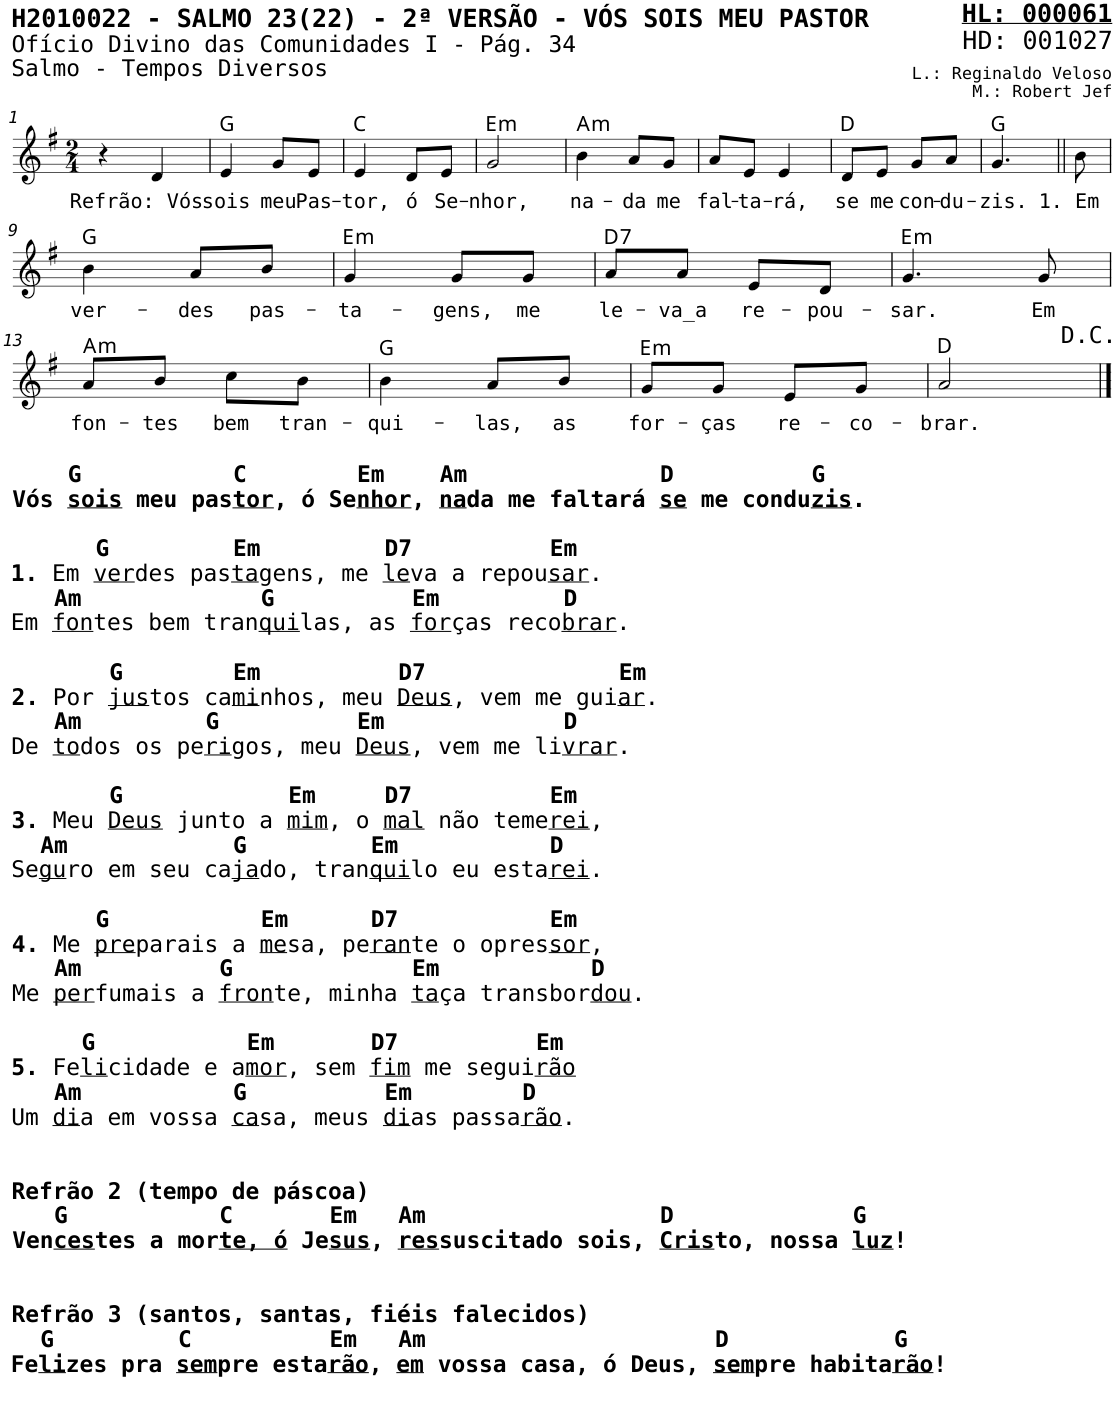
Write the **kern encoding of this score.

**kern	**text	**harte
*part1	*part1	*part1
*staff1	*staff1	*
*I"Voz	*	*
*I'V	*	*
*stria5	*	*
*clefG2	*	*
*k[f#]	*	*
*M2/4	*	*
=1	=1	=1
4r	.	.
!	!LO:LY:b	!
4d/	Refrão: Vós	.
=2	=2	=2
!	!LO:LY:b	!
4e/	sois	G:maj
!	!LO:LY:b	!
8g/L	meu	.
!	!LO:LY:b	!
8e/J	Pas-	.
=3	=3	=3
!	!LO:LY:b	!
4e/	-tor,	C:maj
!	!LO:LY:b	!
8d/L	ó	.
!	!LO:LY:b	!
8e/J	Se-	.
=4	=4	=4
!	!LO:LY:b	!LO:H:kt=m
2g/	-nhor,	E:min
=5	=5	=5
!	!LO:LY:b	!LO:H:kt=m
4b\	na-	A:min
!	!LO:LY:b	!
8a/L	-da	.
!	!LO:LY:b	!
8g/J	me	.
=6	=6	=6
!	!LO:LY:b	!
8a/L	fal-	.
!	!LO:LY:b	!
8e/J	-ta-	.
!	!LO:LY:b	!
4e/	-rá,	.
=7	=7	=7
!	!LO:LY:b	!
8d/L	se	D:maj
!	!LO:LY:b	!
8e/J	me	.
!	!LO:LY:b	!
8g/L	con-	.
!	!LO:LY:b	!
8a/J	-du-	.
=8	=8	=8
!	!LO:LY:b	!
4.g/	-zis.	G:maj
!	!LO:LY:b	!
8b\	1. Em	.
!!LO:LB:g=z
=9	=9	=9
!	!LO:LY:b	!
4b\	ver-	G:maj
!	!LO:LY:b	!
8a/L	-des	.
!	!LO:LY:b	!
8b/J	pas-	.
=10	=10	=10
!	!LO:LY:b	!LO:H:kt=m
4g/	-ta-	E:min
!	!LO:LY:b	!
8g/L	-gens,	.
!	!LO:LY:b	!
8g/J	me	.
=11	=11	=11
!	!LO:LY:b	!LO:H:kt=7
8a/L	le-	D:7
!	!LO:LY:b	!
8a/J	-va_a	.
!	!LO:LY:b	!
8e/L	re-	.
!	!LO:LY:b	!
8d/J	-pou-	.
=12	=12	=12
!	!LO:LY:b	!LO:H:kt=m
4.g/	-sar.	E:min
!	!LO:LY:b	!
8g/	Em	.
!!LO:LB:g=z
=13	=13	=13
!LO:TX:b:B:t=G           C        Em    Am              D          G	!	!
!LO:TX:b:t=Vós	!	!
!LO:TX:b:t=sois	!	!
!LO:TX:b:t=meu pas	!	!
!LO:TX:b:t=tor	!	!
!LO:TX:b:t=, ó Se	!	!
!LO:TX:b:t=nhor	!	!
!LO:TX:b:t=,	!	!
!LO:TX:b:t=na	!	!
!LO:TX:b:t=da me faltará	!	!
!LO:TX:b:t=se	!	!
!LO:TX:b:t=me condu	!	!
!LO:TX:b:t=zis	!	!
!LO:TX:b:t=.	!	!
!LO:TX:b:t=G         Em         D7          Em	!	!
!LO:TX:b:t=1.	!	!
!LO:TX:b:t=Em	!	!
!LO:TX:b:t=ver	!	!
!LO:TX:b:t=des pas	!	!
!LO:TX:b:t=ta	!	!
!LO:TX:b:t=gens, me	!	!
!LO:TX:b:t=le	!	!
!LO:TX:b:t=va a repou	!	!
!LO:TX:b:t=sar	!	!
!LO:TX:b:t=.	!	!
!LO:TX:b:B:t=Am &nbsp;           G          Em         D	!	!
!LO:TX:b:t=Em	!	!
!LO:TX:b:t=fon	!	!
!LO:TX:b:t=tes bem tran	!	!
!LO:TX:b:t=qui	!	!
!LO:TX:b:t=las, as	!	!
!LO:TX:b:t=for	!	!
!LO:TX:b:t=ças reco	!	!
!LO:TX:b:t=brar	!	!
!LO:TX:b:t=.	!	!
!LO:TX:b:B:t=G        Em          D7              Em	!	!
!LO:TX:b:t=2.	!	!
!LO:TX:b:t=Por	!	!
!LO:TX:b:t=jus	!	!
!LO:TX:b:t=tos ca	!	!
!LO:TX:b:t=mi	!	!
!LO:TX:b:t=nhos, meu	!	!
!LO:TX:b:t=Deus	!	!
!LO:TX:b:t=, vem me gui	!	!
!LO:TX:b:t=ar	!	!
!LO:TX:b:t=.	!	!
!LO:TX:b:B:t=Am &nbsp;       G          Em             D	!	!
!LO:TX:b:t=De	!	!
!LO:TX:b:t=to	!	!
!LO:TX:b:t=dos os pe	!	!
!LO:TX:b:t=ri	!	!
!LO:TX:b:t=gos, meu	!	!
!LO:TX:b:t=Deus	!	!
!LO:TX:b:t=, vem me li	!	!
!LO:TX:b:t=vrar	!	!
!LO:TX:b:t=.	!	!
!LO:TX:b:B:t=G            Em     D7          Em	!	!
!LO:TX:b:t=3.	!	!
!LO:TX:b:t=Meu	!	!
!LO:TX:b:t=Deus	!	!
!LO:TX:b:t=junto a	!	!
!LO:TX:b:t=mim	!	!
!LO:TX:b:t=, o	!	!
!LO:TX:b:t=mal	!	!
!LO:TX:b:t=não teme	!	!
!LO:TX:b:t=rei	!	!
!LO:TX:b:t=,	!	!
!LO:TX:b:B:t=Am &nbsp;          G         Em           D	!	!
!LO:TX:b:t=Se	!	!
!LO:TX:b:t=gu	!	!
!LO:TX:b:t=ro em seu ca	!	!
!LO:TX:b:t=ja	!	!
!LO:TX:b:t=do, tran	!	!
!LO:TX:b:t=qui	!	!
!LO:TX:b:t=lo eu esta	!	!
!LO:TX:b:t=rei	!	!
!LO:TX:b:t=.	!	!
!LO:TX:b:B:t=G           Em      D7           Em	!	!
!LO:TX:b:t=4.	!	!
!LO:TX:b:t=Me	!	!
!LO:TX:b:t=pre	!	!
!LO:TX:b:t=parais a	!	!
!LO:TX:b:t=me	!	!
!LO:TX:b:t=sa, pe	!	!
!LO:TX:b:t=ran	!	!
!LO:TX:b:t=te o opres	!	!
!LO:TX:b:t=sor	!	!
!LO:TX:b:t=,	!	!
!LO:TX:b:B:t=Am &nbsp;        G             Em           D	!	!
!LO:TX:b:t=Me	!	!
!LO:TX:b:t=per	!	!
!LO:TX:b:t=fumais a	!	!
!LO:TX:b:t=fron	!	!
!LO:TX:b:t=te, minha	!	!
!LO:TX:b:t=ta	!	!
!LO:TX:b:t=ça transbor	!	!
!LO:TX:b:t=dou	!	!
!LO:TX:b:t=.	!	!
!LO:TX:b:B:t=G           Em       D7          Em	!	!
!LO:TX:b:t=5.	!	!
!LO:TX:b:t=Fe	!	!
!LO:TX:b:t=li	!	!
!LO:TX:b:t=cidade e a	!	!
!LO:TX:b:t=mor	!	!
!LO:TX:b:t=, sem	!	!
!LO:TX:b:t=fim	!	!
!LO:TX:b:t=me segui	!	!
!LO:TX:b:t=rão	!	!
!LO:TX:b:B:t=Am &nbsp;         G          Em        D	!	!
!LO:TX:b:t=Um	!	!
!LO:TX:b:t=di	!	!
!LO:TX:b:t=a em vossa	!	!
!LO:TX:b:t=ca	!	!
!LO:TX:b:t=sa, meus	!	!
!LO:TX:b:t=di	!	!
!LO:TX:b:t=as passa	!	!
!LO:TX:b:t=rão	!	!
!LO:TX:b:t=.	!	!
!LO:TX:b:B:t=Refrão 2 (tempo de páscoa)	!	!
!LO:TX:b:t=G           C       Em   Am                 D             G	!	!
!LO:TX:b:t=Ven	!	!
!LO:TX:b:t=ces	!	!
!LO:TX:b:t=tes a mor	!	!
!LO:TX:b:t=te, ó	!	!
!LO:TX:b:t=Je	!	!
!LO:TX:b:t=sus	!	!
!LO:TX:b:t=,	!	!
!LO:TX:b:t=res	!	!
!LO:TX:b:t=suscitado sois,	!	!
!LO:TX:b:t=Cris	!	!
!LO:TX:b:t=to, nossa	!	!
!LO:TX:b:t=luz	!	!
!LO:TX:b:t=!	!	!
!LO:TX:b:t=Refrão 3 (santos, santas, fiéis falecidos)	!	!
!LO:TX:b:t=G         C          Em   Am                     D            G	!	!
!LO:TX:b:t=Fe	!	!
!LO:TX:b:t=li	!	!
!LO:TX:b:t=zes pra	!	!
!LO:TX:b:t=sem	!	!
!LO:TX:b:t=pre esta	!	!
!LO:TX:b:t=rão	!	!
!LO:TX:b:t=,	!	!
!LO:TX:b:t=em	!	!
!LO:TX:b:t=vossa casa, ó Deus,	!	!
!LO:TX:b:t=sem	!	!
!LO:TX:b:t=pre habita	!	!
!LO:TX:b:t=rão	!	!
!LO:TX:b:t=!	!	!
!	!LO:LY:b	!LO:H:kt=m
8a/L	fon-	A:min
!	!LO:LY:b	!
8b/J	-tes	.
!	!LO:LY:b	!
8cc\L	bem	.
!	!LO:LY:b	!
8b\J	tran-	.
=14	=14	=14
!	!LO:LY:b	!
4b\	-qui-	G:maj
!	!LO:LY:b	!
8a/L	-las,	.
!	!LO:LY:b	!
8b/J	as	.
=15	=15	=15
!	!LO:LY:b	!LO:H:kt=m
8g/L	for-	E:min
!	!LO:LY:b	!
8g/J	-ças	.
!	!LO:LY:b	!
8e/L	re-	.
!	!LO:LY:b	!
8g/J	-co-	.
=16	=16	=16
!	!LO:LY:b	!
2a/	-brar.	D:maj
==	==	==
*-	*-	*-
